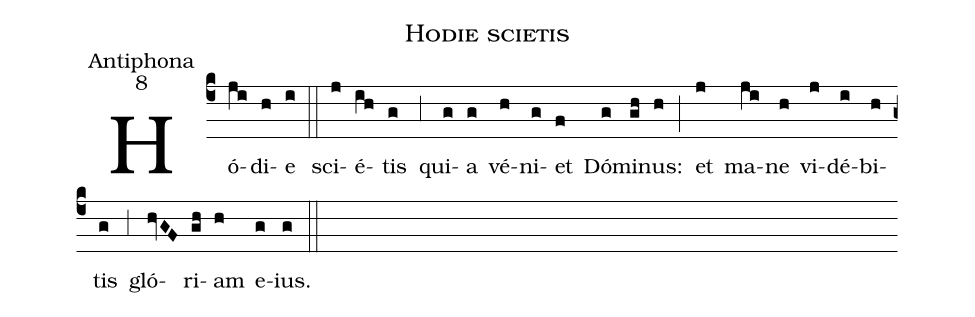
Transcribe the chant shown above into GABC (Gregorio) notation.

name:Hodie scietis;
office-part:Antiphona;
mode:8;
%%
(c4) Hó(ji)di(h)e(i) (::)
sci(j)é(ih)tis(g) (,3) qui(g)a(g) vé(h)ni(g)et(f) Dó(g)mi(gh)nus:(h) (;) et(j) ma(ji)ne(h) vi(j)dé(i)bi(h)tis(g) (,3) gló(hvGF)ri(gh)am(h) e(g)ius.(g) (::)
